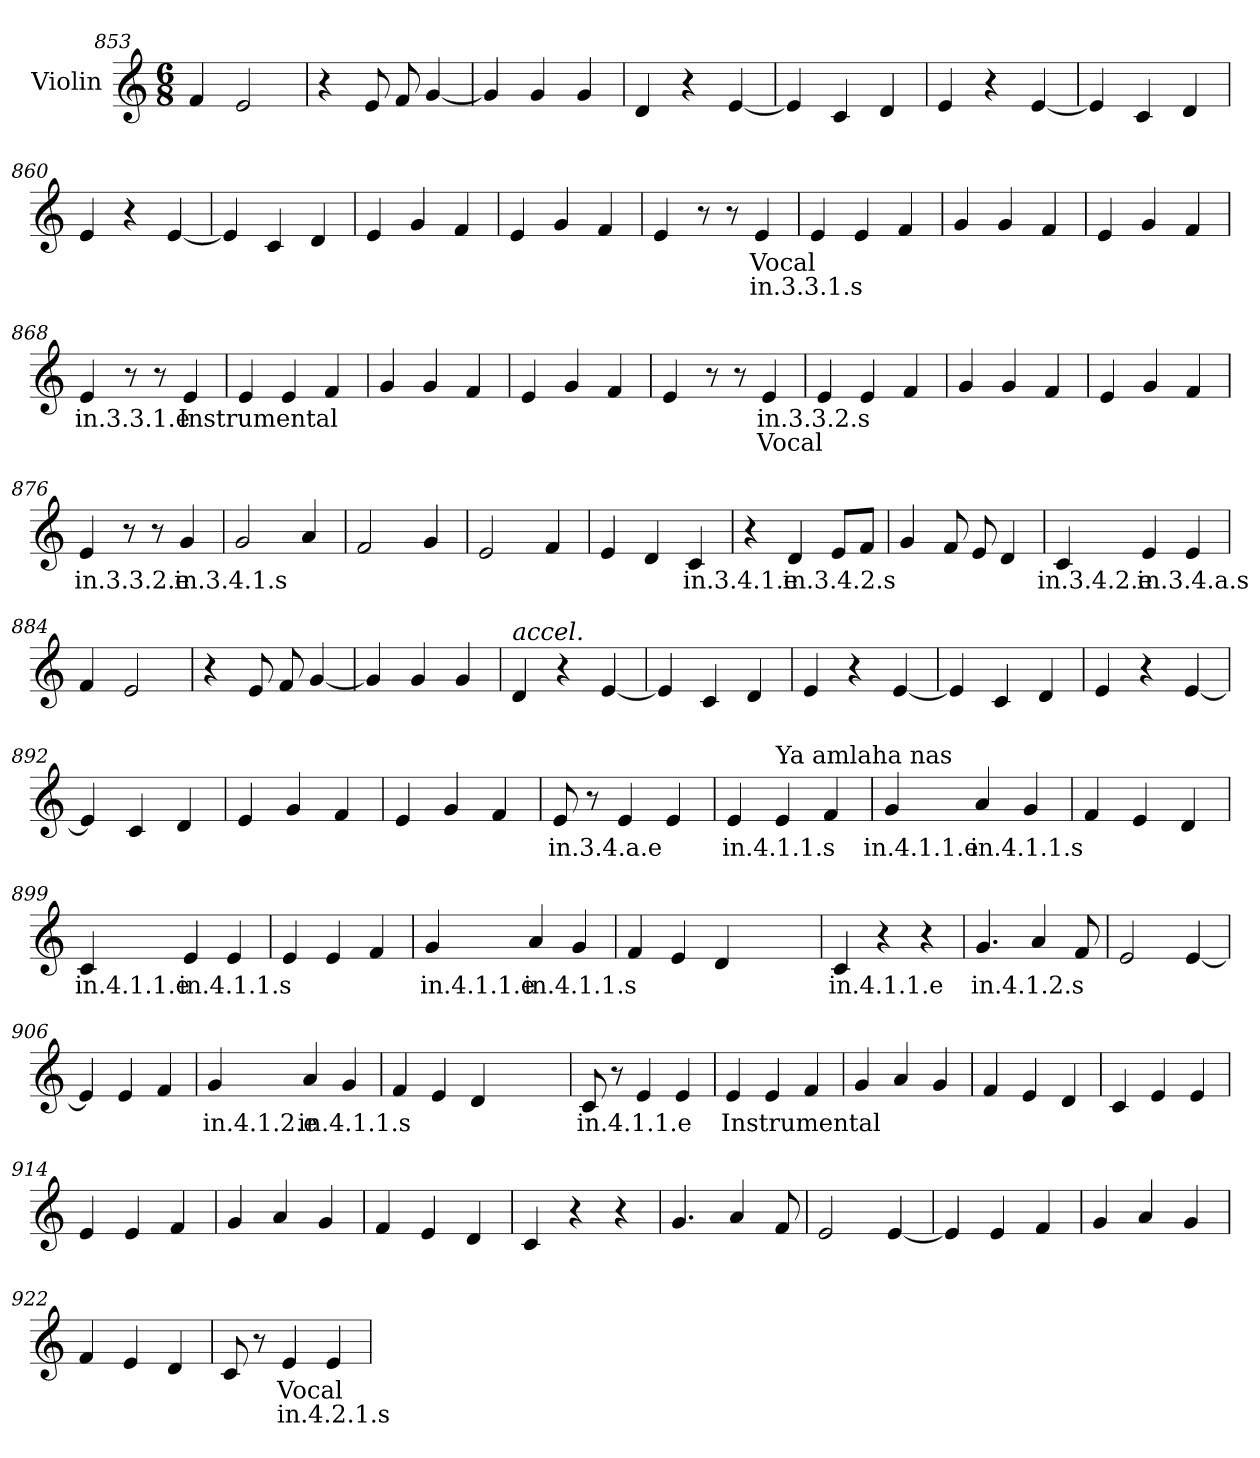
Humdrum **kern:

**kern	**text	**text
*part1	*part1	*part1
*staff1	*staff1	*staff1
*I"Violin	*	*
*clefG2	*	*
*k[]	*	*
*M6/8	*	*
=853	=853	=853
4f/	.	.
2e/	.	.
=854	=854	=854
4r	.	.
8e/	.	.
8f/	.	.
[4g/	.	.
=855	=855	=855
4g/]	.	.
4g/	.	.
4g/	.	.
!!LO:LB:g=z
=856	=856	=856
4d/	.	.
4r	.	.
[4e/	.	.
=857	=857	=857
4e/]	.	.
4c/	.	.
4d/	.	.
=858	=858	=858
4e/	.	.
4r	.	.
[4e/	.	.
=859	=859	=859
4e/]	.	.
4c/	.	.
4d/	.	.
=860	=860	=860
4e/	.	.
4r	.	.
[4e/	.	.
=861	=861	=861
4e/]	.	.
4c/	.	.
4d/	.	.
=862	=862	=862
4e/	.	.
4g/	.	.
4f/	.	.
!!LO:PB:g=z
=863	=863	=863
4e/	.	.
4g/	.	.
4f/	.	.
=864	=864	=864
4e/	.	.
8r	.	.
8r	.	.
!	!LO:LY:b	!LO:LY:b
4e/	Vocal	in.3.3.1.s
=865	=865	=865
4e/	.	.
4e/	.	.
4f/	.	.
=866	=866	=866
4g/	.	.
4g/	.	.
4f/	.	.
=867	=867	=867
4e/	.	.
4g/	.	.
4f/	.	.
=868	=868	=868
!	!LO:LY:b	!
4e/	in.3.3.1.e	.
8r	.	.
8r	.	.
!	!LO:LY:b	!
4e/	Instrumental	.
=869	=869	=869
4e/	.	.
4e/	.	.
4f/	.	.
!!LO:LB:g=z
=870	=870	=870
4g/	.	.
4g/	.	.
4f/	.	.
=871	=871	=871
4e/	.	.
4g/	.	.
4f/	.	.
=872	=872	=872
4e/	.	.
8r	.	.
8r	.	.
!	!LO:LY:b	!LO:LY:b
4e/	in.3.3.2.s	Vocal
=873	=873	=873
4e/	.	.
4e/	.	.
4f/	.	.
=874	=874	=874
4g/	.	.
4g/	.	.
4f/	.	.
=875	=875	=875
4e/	.	.
4g/	.	.
4f/	.	.
=876	=876	=876
!	!LO:LY:b	!
4e/	in.3.3.2.e	.
8r	.	.
8r	.	.
!	!LO:LY:b	!
4g/	in.3.4.1.s	.
!!LO:LB:g=z
=877	=877	=877
2g/	.	.
4a/	.	.
=878	=878	=878
2f/	.	.
4g/	.	.
=879	=879	=879
2e/	.	.
4f/	.	.
=880	=880	=880
4e/	.	.
4d/	.	.
!	!LO:LY:b	!
4c/	in.3.4.1.e	.
=881	=881	=881
4r	.	.
!	!LO:LY:b	!
4d/	in.3.4.2.s	.
8e/L	.	.
8f/J	.	.
=882	=882	=882
4g/	.	.
8f/	.	.
8e/	.	.
4d/	.	.
=883	=883	=883
!	!LO:LY:b	!
4c/	in.3.4.2.e	.
!	!LO:LY:b	!
4e/	in.3.4.a.s	.
4e/	.	.
!!LO:LB:g=z
=884	=884	=884
4f/	.	.
2e/	.	.
=885	=885	=885
4r	.	.
8e/	.	.
8f/	.	.
[4g/	.	.
=886	=886	=886
4g/]	.	.
4g/	.	.
4g/	.	.
=887	=887	=887
!LO:TX:a:i:t=accel.	!	!
4d/	.	.
4r	.	.
[4e/	.	.
=888	=888	=888
4e/]	.	.
4c/	.	.
4d/	.	.
=889	=889	=889
4e/	.	.
4r	.	.
[4e/	.	.
=890	=890	=890
4e/]	.	.
4c/	.	.
4d/	.	.
!!LO:LB:g=z
=891	=891	=891
4e/	.	.
4r	.	.
[4e/	.	.
=892	=892	=892
4e/]	.	.
4c/	.	.
4d/	.	.
=893	=893	=893
4e/	.	.
4g/	.	.
4f/	.	.
=894	=894	=894
4e/	.	.
4g/	.	.
4f/	.	.
=895	=895	=895
!	!LO:LY:b	!
8e/	in.3.4.a.e	.
8r	.	.
4e/	.	.
4e/	.	.
=896	=896	=896
*MM160	*	*
!	!LO:LY:b	!
4e/	in.4.1.1.s	.
!LO:TX:a:t=Ya amlaha nas	!	!
4e/	.	.
4f/	.	.
=897	=897	=897
!	!LO:LY:b	!
4g/	in.4.1.1.e	.
!	!LO:LY:b	!
4a/	in.4.1.1.s	.
4g/	.	.
!!LO:LB:g=z
=898	=898	=898
4f/	.	.
4e/	.	.
4d/	.	.
=899	=899	=899
!	!LO:LY:b	!
4c/	in.4.1.1.e	.
!	!LO:LY:b	!
4e/	in.4.1.1.s	.
4e/	.	.
=900	=900	=900
4e/	.	.
4e/	.	.
4f/	.	.
=901	=901	=901
!	!LO:LY:b	!
4g/	in.4.1.1.e	.
!	!LO:LY:b	!
4a/	in.4.1.1.s	.
4g/	.	.
=902	=902	=902
4f/	.	.
4e/	.	.
4d/	.	.
=903	=903	=903
!	!LO:LY:b	!
4c/	in.4.1.1.e	.
4r	.	.
4r	.	.
!!LO:LB:g=z
=904	=904	=904
!	!LO:LY:b	!
4.g/	in.4.1.2.s	.
4a/	.	.
8f/	.	.
!!LO:LB:g=z
=905	=905	=905
2e/	.	.
[4e/	.	.
=906	=906	=906
4e/]	.	.
4e/	.	.
4f/	.	.
=907	=907	=907
!	!LO:LY:b	!
4g/	in.4.1.2.e	.
!	!LO:LY:b	!
4a/	in.4.1.1.s	.
4g/	.	.
=908	=908	=908
4f/	.	.
4e/	.	.
4d/	.	.
=909	=909	=909
!	!LO:LY:b	!
8c/	in.4.1.1.e	.
8r	.	.
4e/	.	.
4e/	.	.
=910	=910	=910
!	!LO:LY:b	!
4e/	Instrumental	.
4e/	.	.
4f/	.	.
!!LO:LB:g=z
=911	=911	=911
4g/	.	.
4a/	.	.
4g/	.	.
!!LO:LB:g=z
=912	=912	=912
4f/	.	.
4e/	.	.
4d/	.	.
=913	=913	=913
4c/	.	.
4e/	.	.
4e/	.	.
=914	=914	=914
4e/	.	.
4e/	.	.
4f/	.	.
=915	=915	=915
4g/	.	.
4a/	.	.
4g/	.	.
=916	=916	=916
4f/	.	.
4e/	.	.
4d/	.	.
=917	=917	=917
4c/	.	.
4r	.	.
4r	.	.
=918	=918	=918
4.g/	.	.
4a/	.	.
8f/	.	.
!!LO:PB:g=z
=919	=919	=919
2e/	.	.
[4e/	.	.
=920	=920	=920
4e/]	.	.
4e/	.	.
4f/	.	.
=921	=921	=921
4g/	.	.
4a/	.	.
4g/	.	.
=922	=922	=922
4f/	.	.
4e/	.	.
4d/	.	.
=923	=923	=923
8c/	.	.
8r	.	.
!	!LO:LY:b	!LO:LY:b
4e/	Vocal	in.4.2.1.s
4e/	.	.
=	=	=
*-	*-	*-
